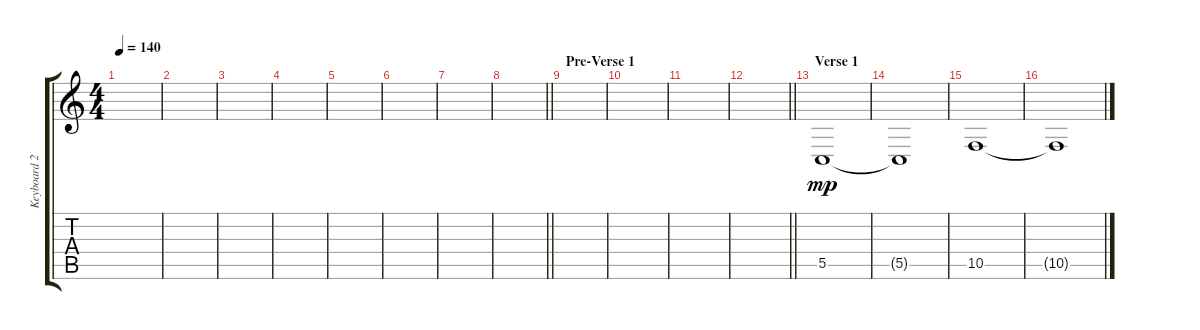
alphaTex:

\track ("Keyboard 2" "Keyboard 2") {instrument tangoaccordion}
\staff {score tabs}
\tuning (D4 A3 F3 C3 G2 C2) {hide}
\ts (4 4)
\tempo 140
\clef g2
\ks c
|
|
|
|
|
|
|
\barLineRight lightlight
|
\section ("" "Pre-Verse 1")
|
|
|
\barLineRight lightlight
|
\section ("" "Verse 1")
5.5.1{dy mp volume 10 instrument stringensemble1} |
5.5{t}.1 |
10.5.1 |
10.5{t}.1
